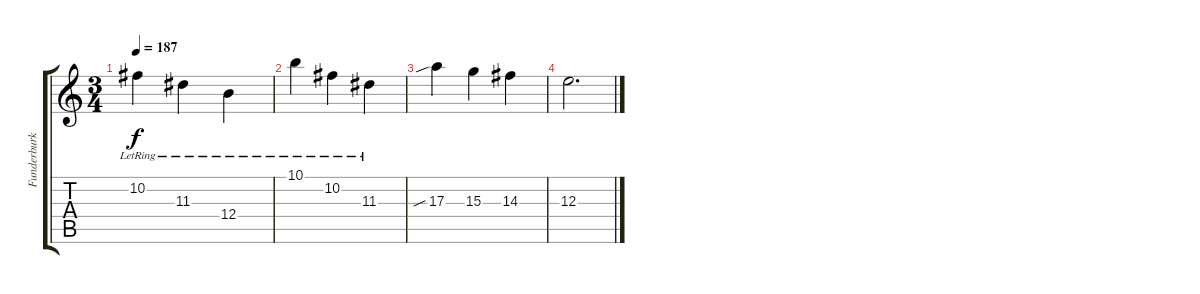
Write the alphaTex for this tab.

\track ("Funderburk Rhythm" "Funderburk") {instrument overdrivenguitar}
\staff {score tabs}
\tuning (Db4 Ab3 E3 B2 Gb2 B1) {hide}
\ts (3 4)
\tempo 187
\clef g2
\ks c
10.2{lr}.4{dy f} 11.3{lr}.4 12.4{lr}.4 |
10.1{lr}.4 10.2{lr}.4 11.3{lr}.4 |
17.3{sib}.4 15.3.4 14.3.4 |
12.3.2{d}
